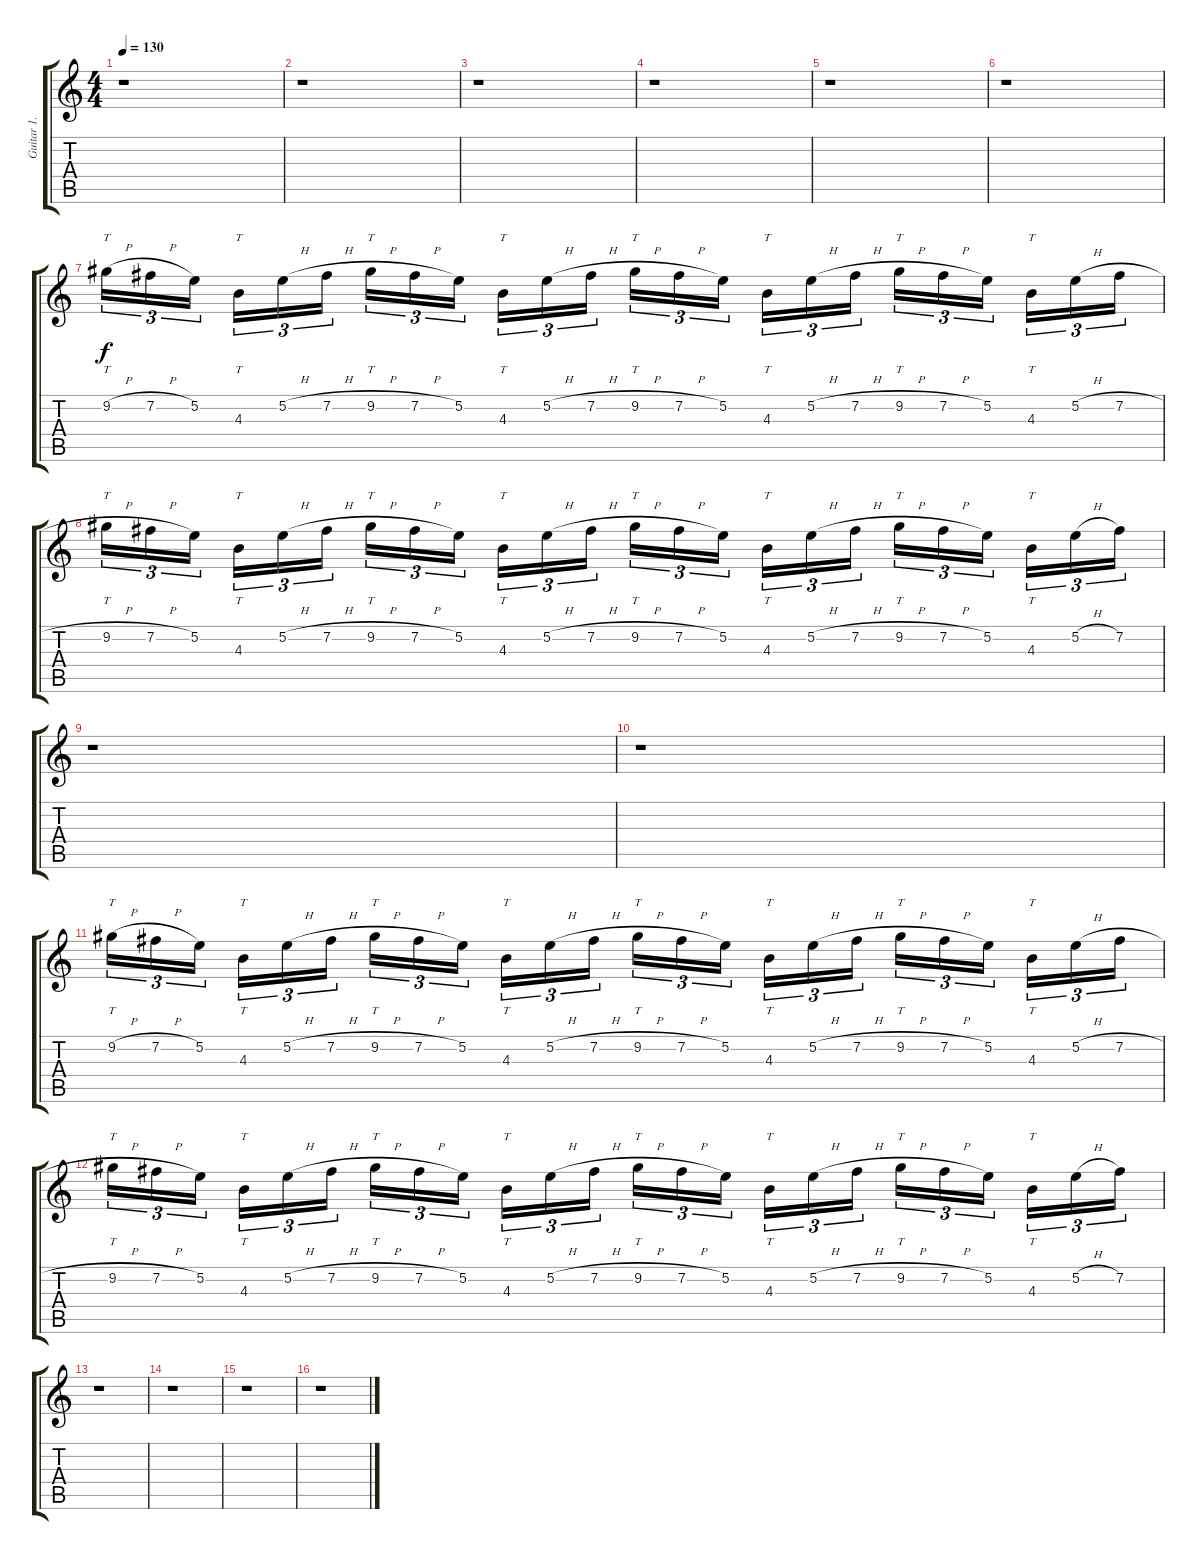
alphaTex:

\track ("Guitar 1." "Guitar 1.") {instrument overdrivenguitar}
\staff {score tabs}
\tuning (E4 B3 G3 D3 A2 E2) {hide}
\ts (4 4)
\tempo 130
\clef g2
\ks c
r.1{dy f} |
r.1 |
r.1 |
r.1 |
r.1 |
r.1 |
9.2{h}.16{tt tu (3 2)} 7.2{h}.16{tu (3 2)} 5.2.16{tu (3 2)} 4.3.16{tt tu (3 2)} 5.2{h}.16{tu (3 2)} 7.2{h}.16{tu (3 2)} 9.2{h}.16{tt tu (3 2)} 7.2{h}.16{tu (3 2)} 5.2.16{tu (3 2)} 4.3.16{tt tu (3 2)} 5.2{h}.16{tu (3 2)} 7.2{h}.16{tu (3 2)} 9.2{h}.16{tt tu (3 2)} 7.2{h}.16{tu (3 2)} 5.2.16{tu (3 2)} 4.3.16{tt tu (3 2)} 5.2{h}.16{tu (3 2)} 7.2{h}.16{tu (3 2)} 9.2{h}.16{tt tu (3 2)} 7.2{h}.16{tu (3 2)} 5.2.16{tu (3 2)} 4.3.16{tt tu (3 2)} 5.2{h}.16{tu (3 2)} 7.2{h}.16{tu (3 2)} |
9.2{h}.16{tt tu (3 2)} 7.2{h}.16{tu (3 2)} 5.2.16{tu (3 2)} 4.3.16{tt tu (3 2)} 5.2{h}.16{tu (3 2)} 7.2{h}.16{tu (3 2)} 9.2{h}.16{tt tu (3 2)} 7.2{h}.16{tu (3 2)} 5.2.16{tu (3 2)} 4.3.16{tt tu (3 2)} 5.2{h}.16{tu (3 2)} 7.2{h}.16{tu (3 2)} 9.2{h}.16{tt tu (3 2)} 7.2{h}.16{tu (3 2)} 5.2.16{tu (3 2)} 4.3.16{tt tu (3 2)} 5.2{h}.16{tu (3 2)} 7.2{h}.16{tu (3 2)} 9.2{h}.16{tt tu (3 2)} 7.2{h}.16{tu (3 2)} 5.2.16{tu (3 2)} 4.3.16{tt tu (3 2)} 5.2{h}.16{tu (3 2)} 7.2.16{tu (3 2)} |
r.1 |
r.1 |
9.2{h}.16{tt tu (3 2)} 7.2{h}.16{tu (3 2)} 5.2.16{tu (3 2)} 4.3.16{tt tu (3 2)} 5.2{h}.16{tu (3 2)} 7.2{h}.16{tu (3 2)} 9.2{h}.16{tt tu (3 2)} 7.2{h}.16{tu (3 2)} 5.2.16{tu (3 2)} 4.3.16{tt tu (3 2)} 5.2{h}.16{tu (3 2)} 7.2{h}.16{tu (3 2)} 9.2{h}.16{tt tu (3 2)} 7.2{h}.16{tu (3 2)} 5.2.16{tu (3 2)} 4.3.16{tt tu (3 2)} 5.2{h}.16{tu (3 2)} 7.2{h}.16{tu (3 2)} 9.2{h}.16{tt tu (3 2)} 7.2{h}.16{tu (3 2)} 5.2.16{tu (3 2)} 4.3.16{tt tu (3 2)} 5.2{h}.16{tu (3 2)} 7.2{h}.16{tu (3 2)} |
9.2{h}.16{tt tu (3 2)} 7.2{h}.16{tu (3 2)} 5.2.16{tu (3 2)} 4.3.16{tt tu (3 2)} 5.2{h}.16{tu (3 2)} 7.2{h}.16{tu (3 2)} 9.2{h}.16{tt tu (3 2)} 7.2{h}.16{tu (3 2)} 5.2.16{tu (3 2)} 4.3.16{tt tu (3 2)} 5.2{h}.16{tu (3 2)} 7.2{h}.16{tu (3 2)} 9.2{h}.16{tt tu (3 2)} 7.2{h}.16{tu (3 2)} 5.2.16{tu (3 2)} 4.3.16{tt tu (3 2)} 5.2{h}.16{tu (3 2)} 7.2{h}.16{tu (3 2)} 9.2{h}.16{tt tu (3 2)} 7.2{h}.16{tu (3 2)} 5.2.16{tu (3 2)} 4.3.16{tt tu (3 2)} 5.2{h}.16{tu (3 2)} 7.2.16{tu (3 2)} |
r.1 |
r.1 |
r.1 |
r.1
